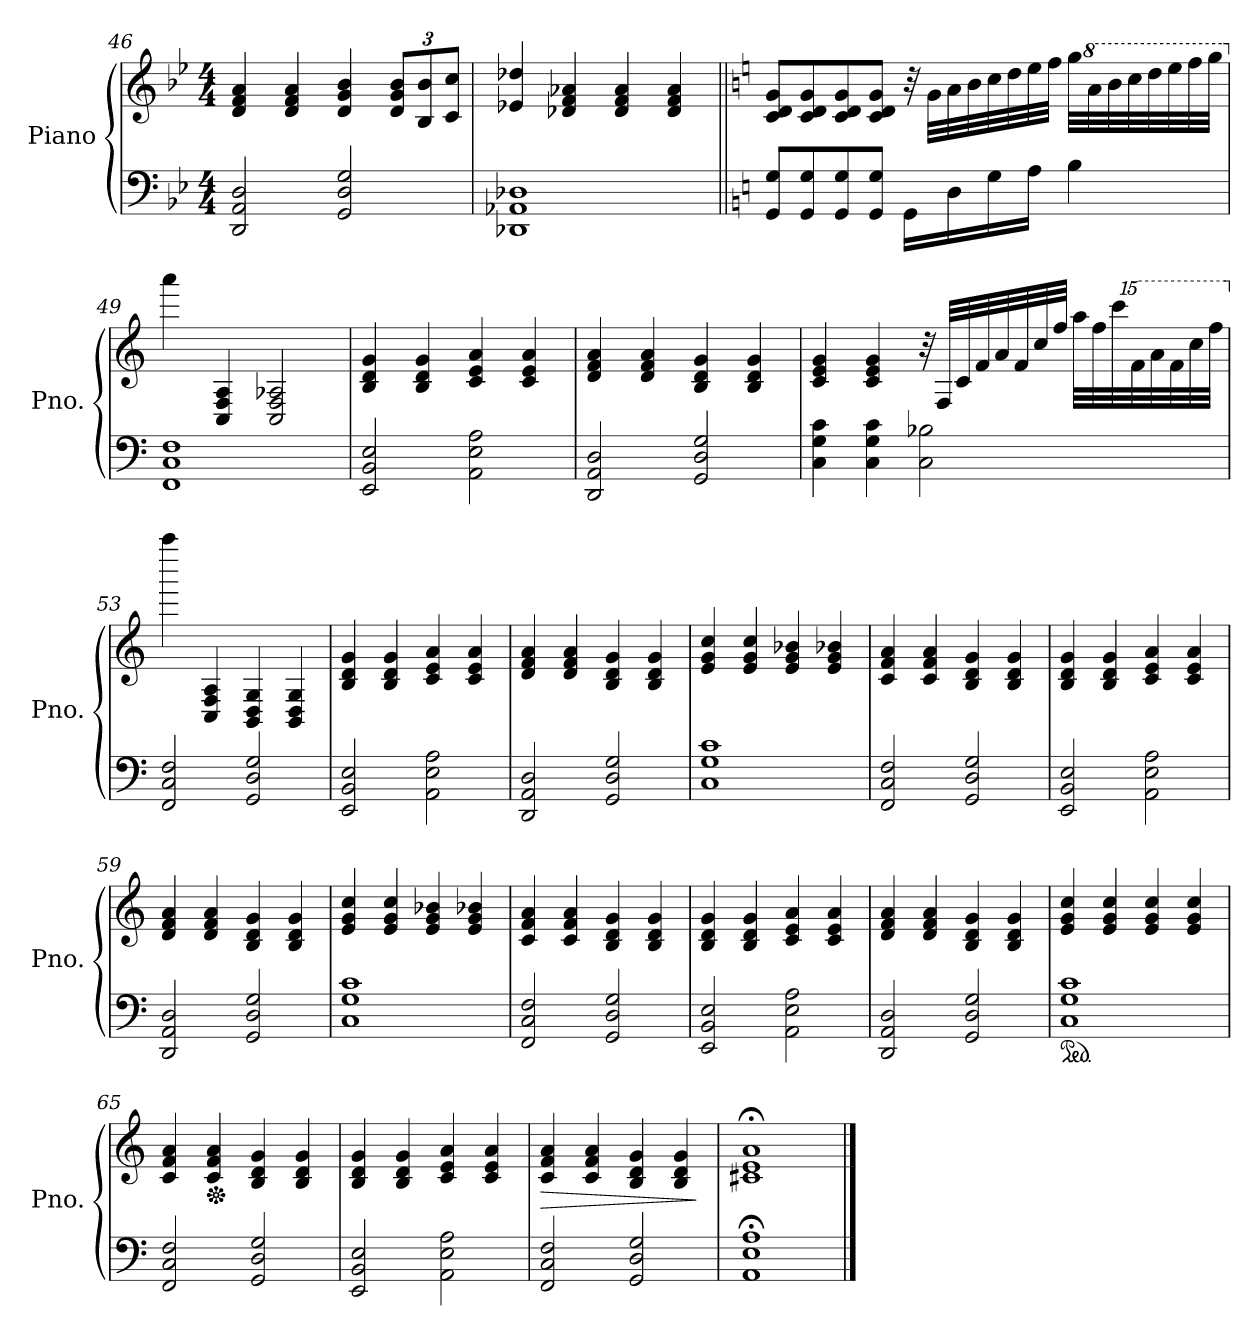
**kern	**kern	**dynam
*part1	*part1	*part1
*staff2	*staff1	*staff1/2
*I"Piano	*	*
*I'Pno.	*	*
*clefF4	*clefG2	*
*k[b-e-]	*k[b-e-]	*
*M4/4	*M4/4	*
=46	=46	=46
2DD/ 2AA/ 2D/	4d/ 4f/ 4a/	.
.	4d/ 4f/ 4a/	.
2GG/ 2D/ 2G/	4d/ 4g/ 4b-/	.
*	*Xbrackettup	*
.	12d/ 12g/ 12b-/L	.
.	12B-/ 12b-/	.
.	12c/ 12cc/J	.
=47	=47	=47
1DD-X 1AA-X 1D-X	4e-X/ 4dd-X/	.
.	4d-X/ 4f/ 4a-X/	.
.	4d-/ 4f/ 4a-/	.
.	4d-/ 4f/ 4a-/	.
!!LO:LB:g=z
=48||	=48||	=48||
*k[]	*k[]	*
8GG/ 8G/L	8c/ 8d/ 8g/L	.
8GG/ 8G/	8c/ 8d/ 8g/	.
8GG/ 8G/	8c/ 8d/ 8g/	.
8GG/ 8G/J	8c/ 8d/ 8g/J	.
16GG\LL	32r	.
.	32g\LLL	.
16D\	32a\	.
.	32b\	.
16G\	32cc\	.
.	32dd\	.
16A\JJ	32ee\	.
.	32ff\JJJ	.
4B\	32gg\LLL	.
*	*8va	*
.	32aa\	.
.	32bb\	.
.	32ccc\	.
.	32ddd\	.
.	32eee\	.
.	32fff\	.
.	32ggg\JJJ	.
=49	=49	=49
*	*X8va	*
1FF 1C 1F	4aaa\	.
.	4C/ 4F/ 4A/	.
.	2C/ 2F/ 2A-X/	.
=50	=50	=50
2EE/ 2BB/ 2E/	4B/ 4d/ 4g/	.
.	4B/ 4d/ 4g/	.
2AA\ 2E\ 2A\	4c/ 4e/ 4a/	.
.	4c/ 4e/ 4a/	.
=51	=51	=51
2DD/ 2AA/ 2D/	4d/ 4f/ 4a/	.
.	4d/ 4f/ 4a/	.
2GG/ 2D/ 2G/	4B/ 4d/ 4g/	.
.	4B/ 4d/ 4g/	.
!!LO:LB:g=z
=52	=52	=52
4C\ 4G\ 4c\	4c/ 4e/ 4g/	.
4C\ 4G\ 4c\	4c/ 4e/ 4g/	.
2C\ 2B-X\	32r	.
.	32F/LLL	.
.	32c/	.
.	32f/	.
.	32a/	.
.	32f/	.
.	32cc/	.
.	32ff/JJJ	.
.	32aa\LLL	.
.	32ff\	.
.	32ccc\	.
*	*15ma	*
.	32fff\	.
.	32aaa\	.
.	32fff\	.
.	32cccc\	.
.	32ffff\JJJ	.
=53	=53	=53
*	*X15ma	*
2FF/ 2C/ 2F/	4aaaa\	.
.	4C/ 4F/ 4A/	.
2GG/ 2D/ 2G/	4BB/ 4D/ 4G/	.
.	4BB/ 4D/ 4G/	.
=54	=54	=54
2EE/ 2BB/ 2E/	4B/ 4d/ 4g/	.
.	4B/ 4d/ 4g/	.
2AA\ 2E\ 2A\	4c/ 4e/ 4a/	.
.	4c/ 4e/ 4a/	.
=55	=55	=55
2DD/ 2AA/ 2D/	4d/ 4f/ 4a/	.
.	4d/ 4f/ 4a/	.
2GG/ 2D/ 2G/	4B/ 4d/ 4g/	.
.	4B/ 4d/ 4g/	.
=56	=56	=56
1C 1G 1c	4e/ 4g/ 4cc/	.
.	4e/ 4g/ 4cc/	.
.	4e/ 4g/ 4b-X/	.
.	4e/ 4g/ 4b-X/	.
!!LO:LB:g=z
=57	=57	=57
2FF/ 2C/ 2F/	4c/ 4f/ 4a/	.
.	4c/ 4f/ 4a/	.
2GG/ 2D/ 2G/	4B/ 4d/ 4g/	.
.	4B/ 4d/ 4g/	.
=58	=58	=58
2EE/ 2BB/ 2E/	4B/ 4d/ 4g/	.
.	4B/ 4d/ 4g/	.
2AA\ 2E\ 2A\	4c/ 4e/ 4a/	.
.	4c/ 4e/ 4a/	.
=59	=59	=59
2DD/ 2AA/ 2D/	4d/ 4f/ 4a/	.
.	4d/ 4f/ 4a/	.
2GG/ 2D/ 2G/	4B/ 4d/ 4g/	.
.	4B/ 4d/ 4g/	.
=60	=60	=60
1C 1G 1c	4e/ 4g/ 4cc/	.
.	4e/ 4g/ 4cc/	.
.	4e/ 4g/ 4b-X/	.
.	4e/ 4g/ 4b-X/	.
=61	=61	=61
2FF/ 2C/ 2F/	4c/ 4f/ 4a/	.
.	4c/ 4f/ 4a/	.
2GG/ 2D/ 2G/	4B/ 4d/ 4g/	.
.	4B/ 4d/ 4g/	.
=62	=62	=62
2EE/ 2BB/ 2E/	4B/ 4d/ 4g/	.
.	4B/ 4d/ 4g/	.
2AA\ 2E\ 2A\	4c/ 4e/ 4a/	.
.	4c/ 4e/ 4a/	.
=63	=63	=63
2DD/ 2AA/ 2D/	4d/ 4f/ 4a/	.
.	4d/ 4f/ 4a/	.
2GG/ 2D/ 2G/	4B/ 4d/ 4g/	.
.	4B/ 4d/ 4g/	.
!!LO:LB:g=z
=64	=64	=64
*ped	*	*
1C 1G 1c	4e/ 4g/ 4cc/	.
.	4e/ 4g/ 4cc/	.
.	4e/ 4g/ 4cc/	.
.	4e/ 4g/ 4cc/	.
=65	=65	=65
2FF/ 2C/ 2F/	4c/ 4f/ 4a/	.
*	*Xped	*
.	4c/ 4f/ 4a/	.
2GG/ 2D/ 2G/	4B/ 4d/ 4g/	.
.	4B/ 4d/ 4g/	.
=66	=66	=66
2EE/ 2BB/ 2E/	4B/ 4d/ 4g/	.
.	4B/ 4d/ 4g/	.
2AA\ 2E\ 2A\	4c/ 4e/ 4a/	.
.	4c/ 4e/ 4a/	.
=67	=67	=67
!	!	!LO:HP:b
2FF/ 2C/ 2F/	4c/ 4f/ 4a/	>
.	4c/ 4f/ 4a/	.
2GG/ 2D/ 2G/	4B/ 4d/ 4g/	.
.	4B/ 4d/ 4g/	.
.	.	]
=68	=68	=68
1AA;< 1E;< 1A;<	1c#X;< 1e;< 1a;<	.
==	==	==
*-	*-	*-
